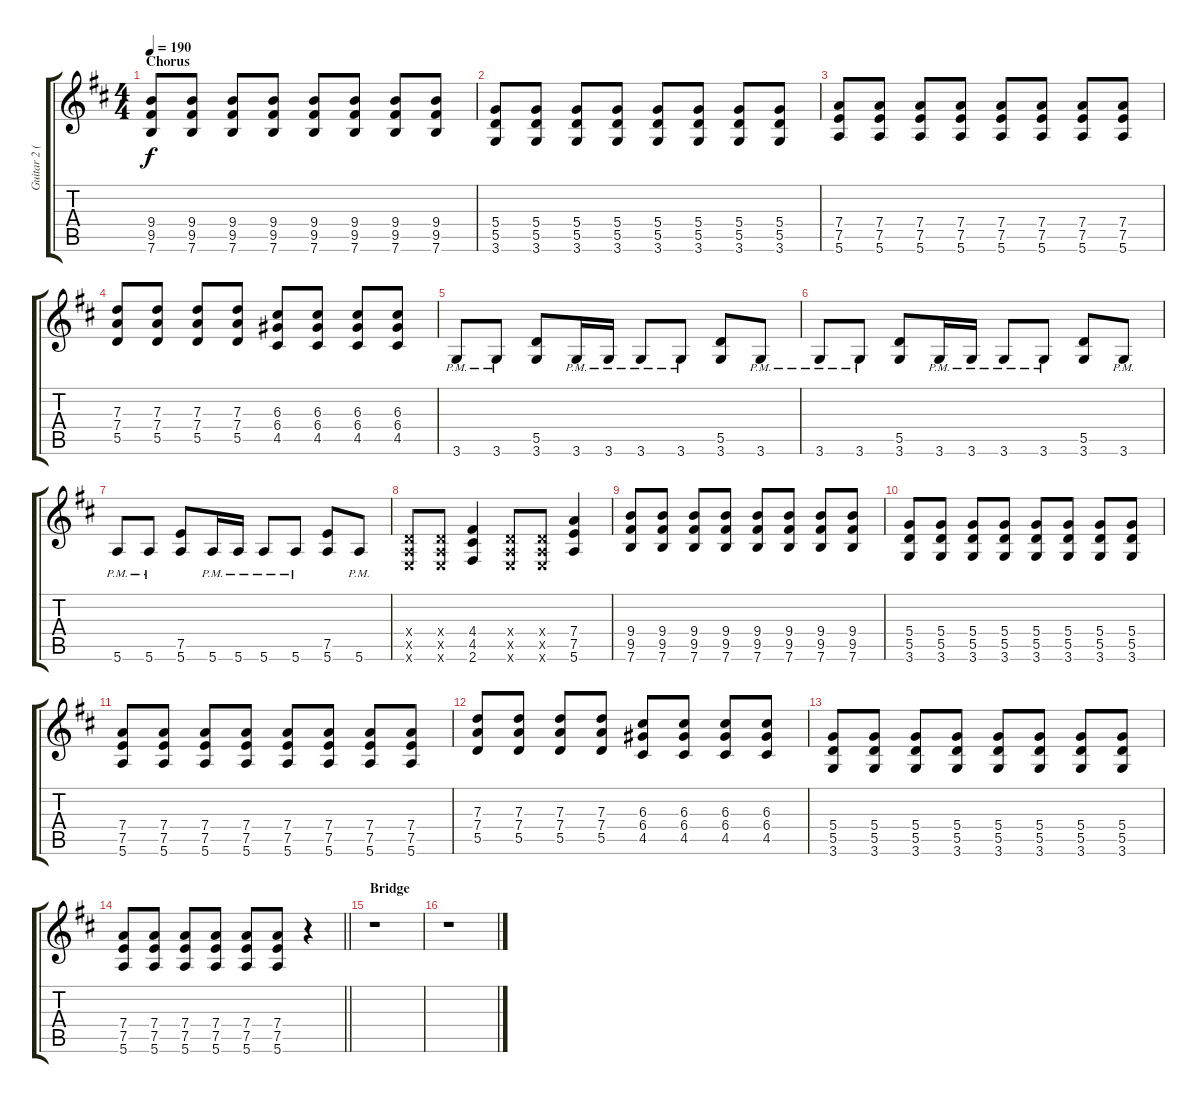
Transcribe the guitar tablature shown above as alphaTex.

\track ("Guitar 2 (Lida)" "Guitar 2 (") {instrument distortionguitar}
\staff {score tabs}
\tuning (E4 B3 G3 D3 A2 E2) {hide}
\ts (4 4)
\section ("" "Chorus")
\tempo 190
\clef g2
\ks bminor
(9.4 9.5 7.6).8{dy f} (9.4 9.5 7.6).8 (9.4 9.5 7.6).8 (9.4 9.5 7.6).8 (9.4 9.5 7.6).8 (9.4 9.5 7.6).8 (9.4 9.5 7.6).8 (9.4 9.5 7.6).8 |
(5.4 5.5 3.6).8 (5.4 5.5 3.6).8 (5.4 5.5 3.6).8 (5.4 5.5 3.6).8 (5.4 5.5 3.6).8 (5.4 5.5 3.6).8 (5.4 5.5 3.6).8 (5.4 5.5 3.6).8 |
(7.4 7.5 5.6).8 (7.4 7.5 5.6).8 (7.4 7.5 5.6).8 (7.4 7.5 5.6).8 (7.4 7.5 5.6).8 (7.4 7.5 5.6).8 (7.4 7.5 5.6).8 (7.4 7.5 5.6).8 |
(7.3 7.4 5.5).8 (7.3 7.4 5.5).8 (7.3 7.4 5.5).8 (7.3 7.4 5.5).8 (6.3 6.4 4.5).8 (6.3 6.4 4.5).8 (6.3 6.4 4.5).8 (6.3 6.4 4.5).8 |
3.6{pm}.8 3.6{pm}.8 (5.5 3.6).8 3.6{pm}.16 3.6{pm}.16 3.6{pm}.8 3.6{pm}.8 (5.5 3.6).8 3.6{pm}.8 |
3.6{pm}.8 3.6{pm}.8 (5.5 3.6).8 3.6{pm}.16 3.6{pm}.16 3.6{pm}.8 3.6{pm}.8 (5.5 3.6).8 3.6{pm}.8 |
5.6{pm}.8 5.6{pm}.8 (7.5 5.6).8 5.6{pm}.16 5.6{pm}.16 5.6{pm}.8 5.6{pm}.8 (7.5 5.6).8 5.6{pm}.8 |
(0.4{x} 0.5{x} 0.6{x}).8 (0.4{x} 0.5{x} 0.6{x}).8 (4.4 4.5 2.6).4 (0.4{x} 0.5{x} 0.6{x}).8 (0.4{x} 0.5{x} 0.6{x}).8 (7.4 7.5 5.6).4 |
(9.4 9.5 7.6).8 (9.4 9.5 7.6).8 (9.4 9.5 7.6).8 (9.4 9.5 7.6).8 (9.4 9.5 7.6).8 (9.4 9.5 7.6).8 (9.4 9.5 7.6).8 (9.4 9.5 7.6).8 |
(5.4 5.5 3.6).8 (5.4 5.5 3.6).8 (5.4 5.5 3.6).8 (5.4 5.5 3.6).8 (5.4 5.5 3.6).8 (5.4 5.5 3.6).8 (5.4 5.5 3.6).8 (5.4 5.5 3.6).8 |
(7.4 7.5 5.6).8 (7.4 7.5 5.6).8 (7.4 7.5 5.6).8 (7.4 7.5 5.6).8 (7.4 7.5 5.6).8 (7.4 7.5 5.6).8 (7.4 7.5 5.6).8 (7.4 7.5 5.6).8 |
(7.3 7.4 5.5).8 (7.3 7.4 5.5).8 (7.3 7.4 5.5).8 (7.3 7.4 5.5).8 (6.3 6.4 4.5).8 (6.3 6.4 4.5).8 (6.3 6.4 4.5).8 (6.3 6.4 4.5).8 |
(5.4 5.5 3.6).8 (5.4 5.5 3.6).8 (5.4 5.5 3.6).8 (5.4 5.5 3.6).8 (5.4 5.5 3.6).8 (5.4 5.5 3.6).8 (5.4 5.5 3.6).8 (5.4 5.5 3.6).8 |
\barLineRight lightlight
(7.4 7.5 5.6).8 (7.4 7.5 5.6).8 (7.4 7.5 5.6).8 (7.4 7.5 5.6).8 (7.4 7.5 5.6).8 (7.4 7.5 5.6).8 r.4 |
\section ("" "Bridge")
r.1 |
r.1
